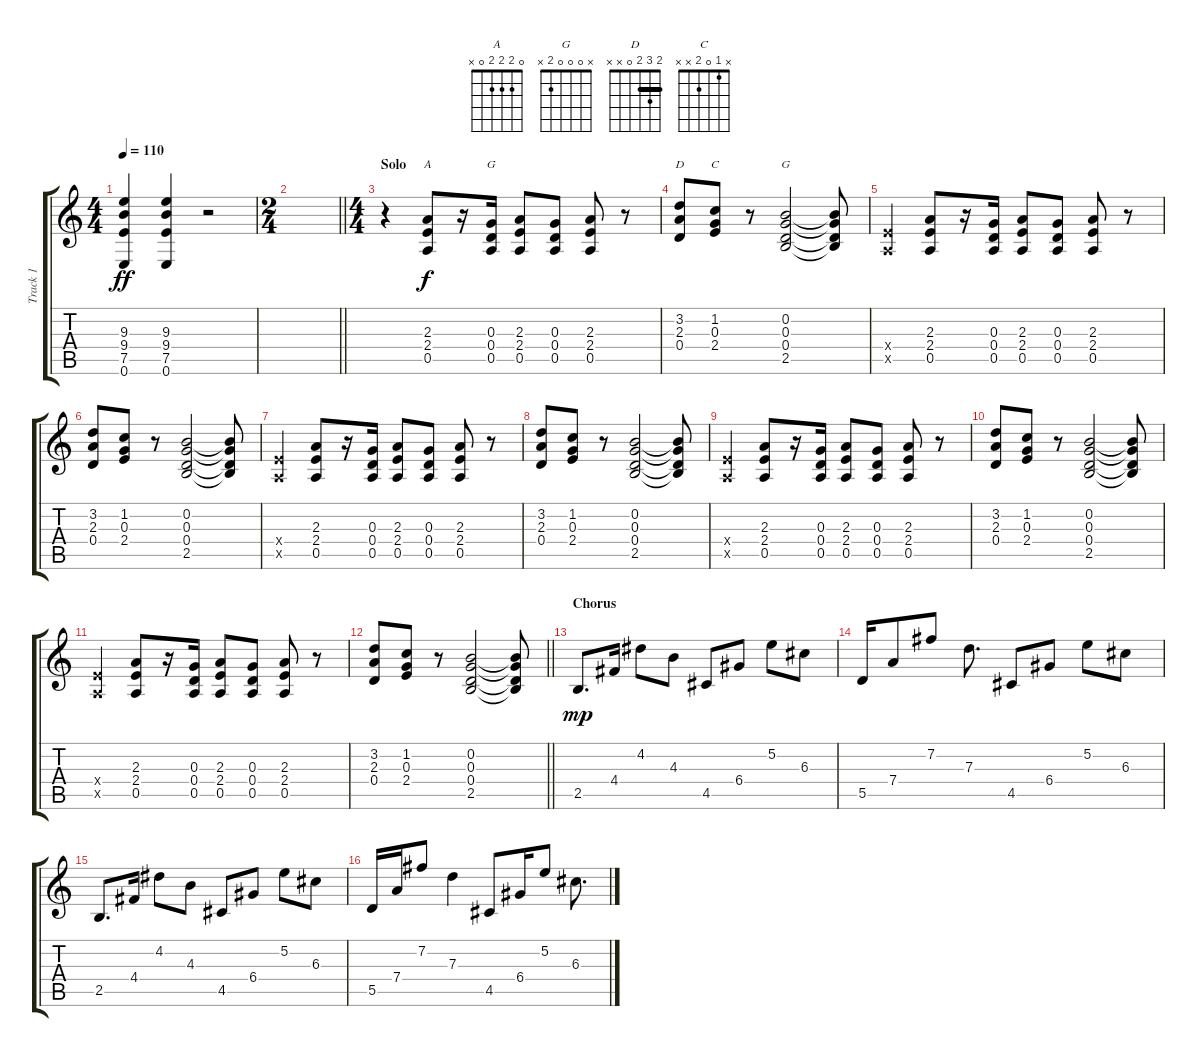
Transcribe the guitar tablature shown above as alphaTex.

\track ("Track 1" "Track 1") {instrument overdrivenguitar}
\staff {score tabs}
\tuning (E4 B3 G3 D3 A2 E2) {hide}
\chord ("A" 0 2 2 2 0 x)
\chord ("G" 3 0 0 0 2 3)
\chord ("D" 2 3 2 0 x x) {barre 2}
\chord ("C" x 1 0 2 x x)
\chord ("G" x 0 0 0 2 x)
\ts (4 4)
\tempo 110
\clef g2
\ks c
(9.3 9.4 7.5 0.6).4{dy ff} (9.3 9.4 7.5 0.6).4 r.2 |
\ts (2 4)
\barLineRight lightlight
|
\ts (4 4)
\section ("" "Solo")
r.4 (2.3 2.4 0.5).8{ch "A" dy f} r.16 (0.3 0.4 0.5).16{ch "G"} (2.3 2.4 0.5).8 (0.3 0.4 0.5).8 (2.3 2.4 0.5).8 r.8 |
(3.2 2.3 0.4).8{ch "D"} (1.2 0.3 2.4).8{ch "C"} r.8 (0.2 0.3 0.4 2.5).2{ch "G"} (0.2{t} 0.3{t} 0.4{t} 2.5{t}).8 |
(2.4{x} 0.5{x}).4 (2.3 2.4 0.5).8 r.16 (0.3 0.4 0.5).16 (2.3 2.4 0.5).8 (0.3 0.4 0.5).8 (2.3 2.4 0.5).8 r.8 |
(3.2 2.3 0.4).8 (1.2 0.3 2.4).8 r.8 (0.2 0.3 0.4 2.5).2 (0.2{t} 0.3{t} 0.4{t} 2.5{t}).8 |
(2.4{x} 0.5{x}).4 (2.3 2.4 0.5).8 r.16 (0.3 0.4 0.5).16 (2.3 2.4 0.5).8 (0.3 0.4 0.5).8 (2.3 2.4 0.5).8 r.8 |
(3.2 2.3 0.4).8 (1.2 0.3 2.4).8 r.8 (0.2 0.3 0.4 2.5).2 (0.2{t} 0.3{t} 0.4{t} 2.5{t}).8 |
(2.4{x} 0.5{x}).4 (2.3 2.4 0.5).8 r.16 (0.3 0.4 0.5).16 (2.3 2.4 0.5).8 (0.3 0.4 0.5).8 (2.3 2.4 0.5).8 r.8 |
(3.2 2.3 0.4).8 (1.2 0.3 2.4).8 r.8 (0.2 0.3 0.4 2.5).2 (0.2{t} 0.3{t} 0.4{t} 2.5{t}).8 |
(2.4{x} 0.5{x}).4 (2.3 2.4 0.5).8 r.16 (0.3 0.4 0.5).16 (2.3 2.4 0.5).8 (0.3 0.4 0.5).8 (2.3 2.4 0.5).8 r.8 |
\barLineRight lightlight
(3.2 2.3 0.4).8 (1.2 0.3 2.4).8 r.8 (0.2 0.3 0.4 2.5).2 (0.2{t} 0.3{t} 0.4{t} 2.5{t}).8 |
\section ("" "Chorus")
2.5.8{d dy mp instrument electricguitarclean} 4.4.16 4.2.8 4.3.8 4.5.8 6.4.8 5.2.8 6.3.8 |
5.5.16 7.4.8 7.2.8 7.3.8{d} 4.5.8 6.4.8 5.2.8 6.3.8 |
2.5.8{d} 4.4.16 4.2.8 4.3.8 4.5.8 6.4.8 5.2.8 6.3.8 |
5.5.16 7.4.16 7.2.8 7.3.4 4.5.8 6.4.16 5.2.8 6.3.8{d}
